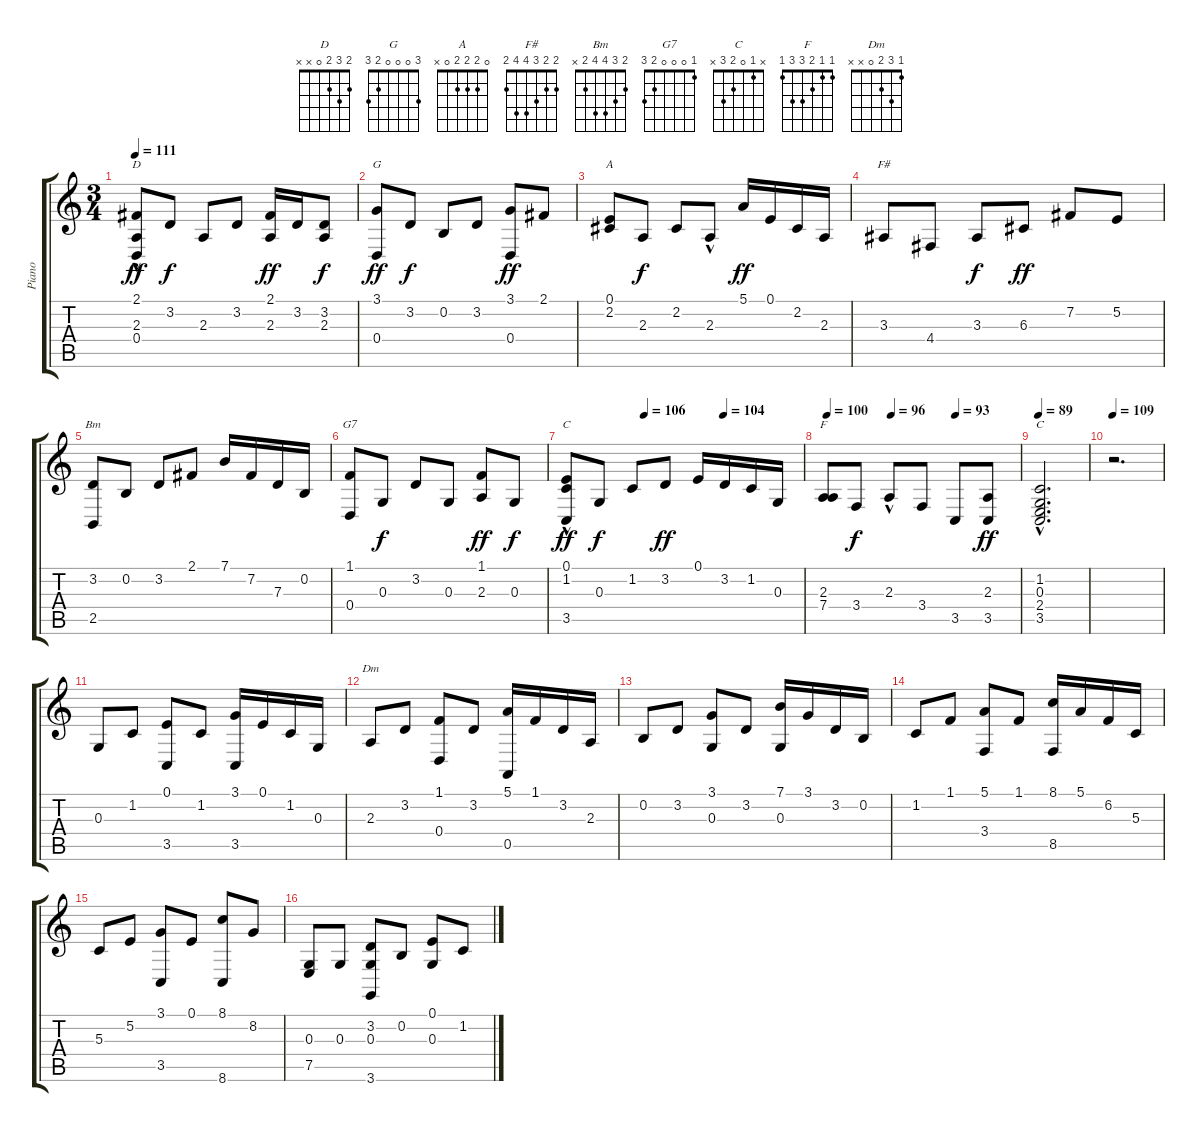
\track ("Piano" "Piano") {instrument acousticgrandpiano}
\staff {score tabs}
\tuning (E4 B3 G3 D3 A2 E2) {hide}
\chord ("D" 2 3 2 0 x x)
\chord ("G" 3 0 0 0 2 3)
\chord ("A" 0 2 2 2 0 x)
\chord ("F#" 2 2 3 4 4 2)
\chord ("Bm" 2 3 4 4 2 x)
\chord ("G7" 1 0 0 0 2 3)
\chord ("C" 0 1 0 2 3 x)
\chord ("F" 1 1 2 3 3 1)
\chord ("C" x 1 0 2 3 x)
\chord ("Dm" 1 3 2 0 x x)
\ts (3 4)
\tempo 111
\clef g2
\ks c
(2.1 2.3 0.4{hac}).8{ch "D" dy ff instrument acousticgrandpiano} 3.2.8{dy f} 2.3.8 3.2.8 (2.1 2.3).16{dy ff} 3.2.16 (3.2 2.3).8{dy f} |
(3.1 0.4).8{ch "G" dy ff} 3.2.8{dy f} 0.2.8 3.2.8 (3.1 0.4).8{dy ff} 2.1.8 |
(0.1 2.2).8{ch "A"} 2.3.8{dy f} 2.2.8 2.3{hac}.8 5.1.16{dy ff} 0.1.16 2.2.16 2.3.16 |
3.3.8{ch "F#"} 4.4.8 3.3.8{dy f} 6.3.8{dy ff} 7.2.8 5.2.8 |
(3.2 2.5).8{ch "Bm"} 0.2.8 3.2.8 2.1.8 7.1.16 7.2.16 7.3.16 0.2.16 |
(1.1 0.4).8{ch "G7"} 0.3.8{dy f} 3.2.8 0.3.8 (1.1 2.3).8{dy ff} 0.3.8{dy f} |
\tempo (106 0.3333333333333333)
\tempo (104 0.6666666666666666)
(0.1{hac} 1.2 3.5{hac}).8{ch "C" dy ff} 0.3.8{dy f} 1.2.8 3.2.8{dy ff} 0.1.16 3.2.16 1.2.16 0.3.16 |
\tempo 100
\tempo (96 0.3333333333333333)
\tempo (93 0.6666666666666666)
(2.3 7.4).8{ch "F"} 3.4.8{dy f} 2.3{hac}.8 3.4.8 3.5.8 (2.3 3.5).8{dy ff} |
\tempo 89
(1.2{hac} 0.3{hac} 2.4{hac} 3.5{hac}).2{d ch "C"} |
\tempo 109
r.2{d} |
0.3.8 1.2.8 (0.1 3.5).8 1.2.8 (3.1 3.5).16 0.1.16 1.2.16 0.3.16 |
2.3.8{ch "Dm"} 3.2.8 (1.1 0.4).8 3.2.8 (5.1 0.5).16 1.1.16 3.2.16 2.3.16 |
0.2.8 3.2.8 (3.1 0.3).8 3.2.8 (7.1 0.3).16 3.1.16 3.2.16 0.2.16 |
1.2.8 1.1.8 (5.1 3.4).8 1.1.8 (8.1 8.5).16 5.1.16 6.2.16 5.3.16 |
5.3.8 5.2.8 (3.1 3.5).8 0.1.8 (8.1 8.6).8 8.2.8 |
(0.3 7.5).8 0.3.8 (3.2 0.3 3.6).8 0.2.8 (0.1 0.3).8 1.2.8
